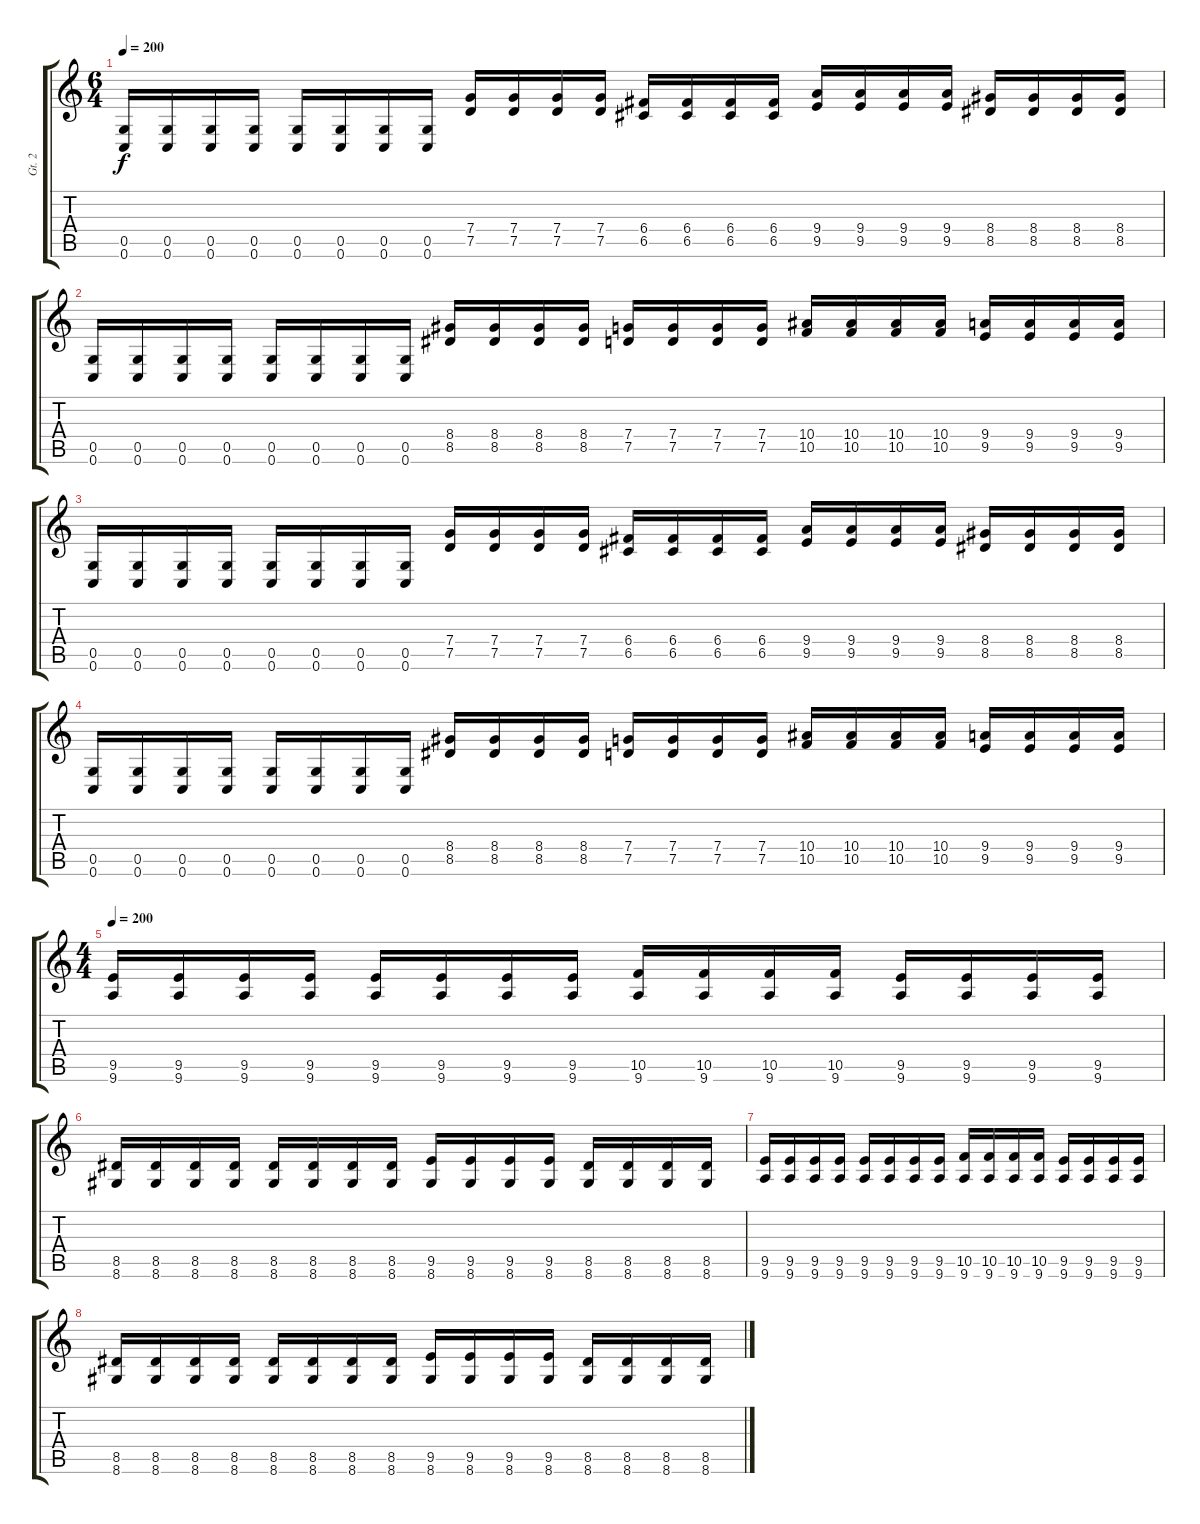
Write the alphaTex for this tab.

\track ("Gt. 2" "Gt. 2") {instrument distortionguitar}
\staff {score tabs}
\tuning (D4 A3 F3 C3 G2 C2) {hide}
\ts (6 4)
\tempo 200
\clef g2
\ks c
(0.5 0.6).16{dy f} (0.5 0.6).16 (0.5 0.6).16 (0.5 0.6).16 (0.5 0.6).16 (0.5 0.6).16 (0.5 0.6).16 (0.5 0.6).16 (7.4 7.5).16 (7.4 7.5).16 (7.4 7.5).16 (7.4 7.5).16 (6.4 6.5).16 (6.4 6.5).16 (6.4 6.5).16 (6.4 6.5).16 (9.4 9.5).16 (9.4 9.5).16 (9.4 9.5).16 (9.4 9.5).16 (8.4 8.5).16 (8.4 8.5).16 (8.4 8.5).16 (8.4 8.5).16 |
(0.5 0.6).16 (0.5 0.6).16 (0.5 0.6).16 (0.5 0.6).16 (0.5 0.6).16 (0.5 0.6).16 (0.5 0.6).16 (0.5 0.6).16 (8.4 8.5).16 (8.4 8.5).16 (8.4 8.5).16 (8.4 8.5).16 (7.4 7.5).16 (7.4 7.5).16 (7.4 7.5).16 (7.4 7.5).16 (10.4 10.5).16 (10.4 10.5).16 (10.4 10.5).16 (10.4 10.5).16 (9.4 9.5).16 (9.4 9.5).16 (9.4 9.5).16 (9.4 9.5).16 |
(0.5 0.6).16 (0.5 0.6).16 (0.5 0.6).16 (0.5 0.6).16 (0.5 0.6).16 (0.5 0.6).16 (0.5 0.6).16 (0.5 0.6).16 (7.4 7.5).16 (7.4 7.5).16 (7.4 7.5).16 (7.4 7.5).16 (6.4 6.5).16 (6.4 6.5).16 (6.4 6.5).16 (6.4 6.5).16 (9.4 9.5).16 (9.4 9.5).16 (9.4 9.5).16 (9.4 9.5).16 (8.4 8.5).16 (8.4 8.5).16 (8.4 8.5).16 (8.4 8.5).16 |
(0.5 0.6).16 (0.5 0.6).16 (0.5 0.6).16 (0.5 0.6).16 (0.5 0.6).16 (0.5 0.6).16 (0.5 0.6).16 (0.5 0.6).16 (8.4 8.5).16 (8.4 8.5).16 (8.4 8.5).16 (8.4 8.5).16 (7.4 7.5).16 (7.4 7.5).16 (7.4 7.5).16 (7.4 7.5).16 (10.4 10.5).16 (10.4 10.5).16 (10.4 10.5).16 (10.4 10.5).16 (9.4 9.5).16 (9.4 9.5).16 (9.4 9.5).16 (9.4 9.5).16 |
\ts (4 4)
\tempo 200
(9.5 9.6).16 (9.5 9.6).16 (9.5 9.6).16 (9.5 9.6).16 (9.5 9.6).16 (9.5 9.6).16 (9.5 9.6).16 (9.5 9.6).16 (10.5 9.6).16 (10.5 9.6).16 (10.5 9.6).16 (10.5 9.6).16 (9.5 9.6).16 (9.5 9.6).16 (9.5 9.6).16 (9.5 9.6).16 |
(8.5 8.6).16 (8.5 8.6).16 (8.5 8.6).16 (8.5 8.6).16 (8.5 8.6).16 (8.5 8.6).16 (8.5 8.6).16 (8.5 8.6).16 (9.5 8.6).16 (9.5 8.6).16 (9.5 8.6).16 (9.5 8.6).16 (8.5 8.6).16 (8.5 8.6).16 (8.5 8.6).16 (8.5 8.6).16 |
(9.5 9.6).16 (9.5 9.6).16 (9.5 9.6).16 (9.5 9.6).16 (9.5 9.6).16 (9.5 9.6).16 (9.5 9.6).16 (9.5 9.6).16 (10.5 9.6).16 (10.5 9.6).16 (10.5 9.6).16 (10.5 9.6).16 (9.5 9.6).16 (9.5 9.6).16 (9.5 9.6).16 (9.5 9.6).16 |
(8.5 8.6).16 (8.5 8.6).16 (8.5 8.6).16 (8.5 8.6).16 (8.5 8.6).16 (8.5 8.6).16 (8.5 8.6).16 (8.5 8.6).16 (9.5 8.6).16 (9.5 8.6).16 (9.5 8.6).16 (9.5 8.6).16 (8.5 8.6).16 (8.5 8.6).16 (8.5 8.6).16 (8.5 8.6).16
